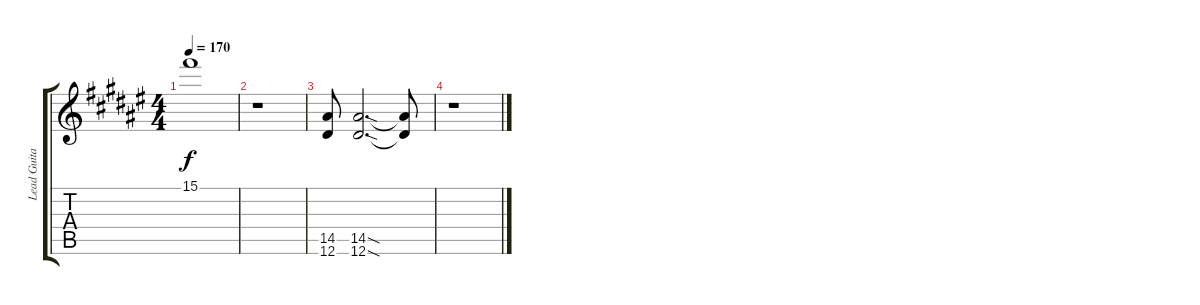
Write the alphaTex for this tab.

\track ("Lead Guitar" "Lead Guita") {instrument distortionguitar}
\staff {score tabs}
\tuning (Eb4 Bb3 Gb3 Db3 Ab2 Eb2) {hide}
\ts (4 4)
\tempo 170
\clef g2
\ks f#
15.1{t}.1{dy f} |
r.1 |
(14.5 12.6).8 (14.5{sod} 12.6{sod}).2{d} (14.5{t} 12.6{t}).8 |
r.1
